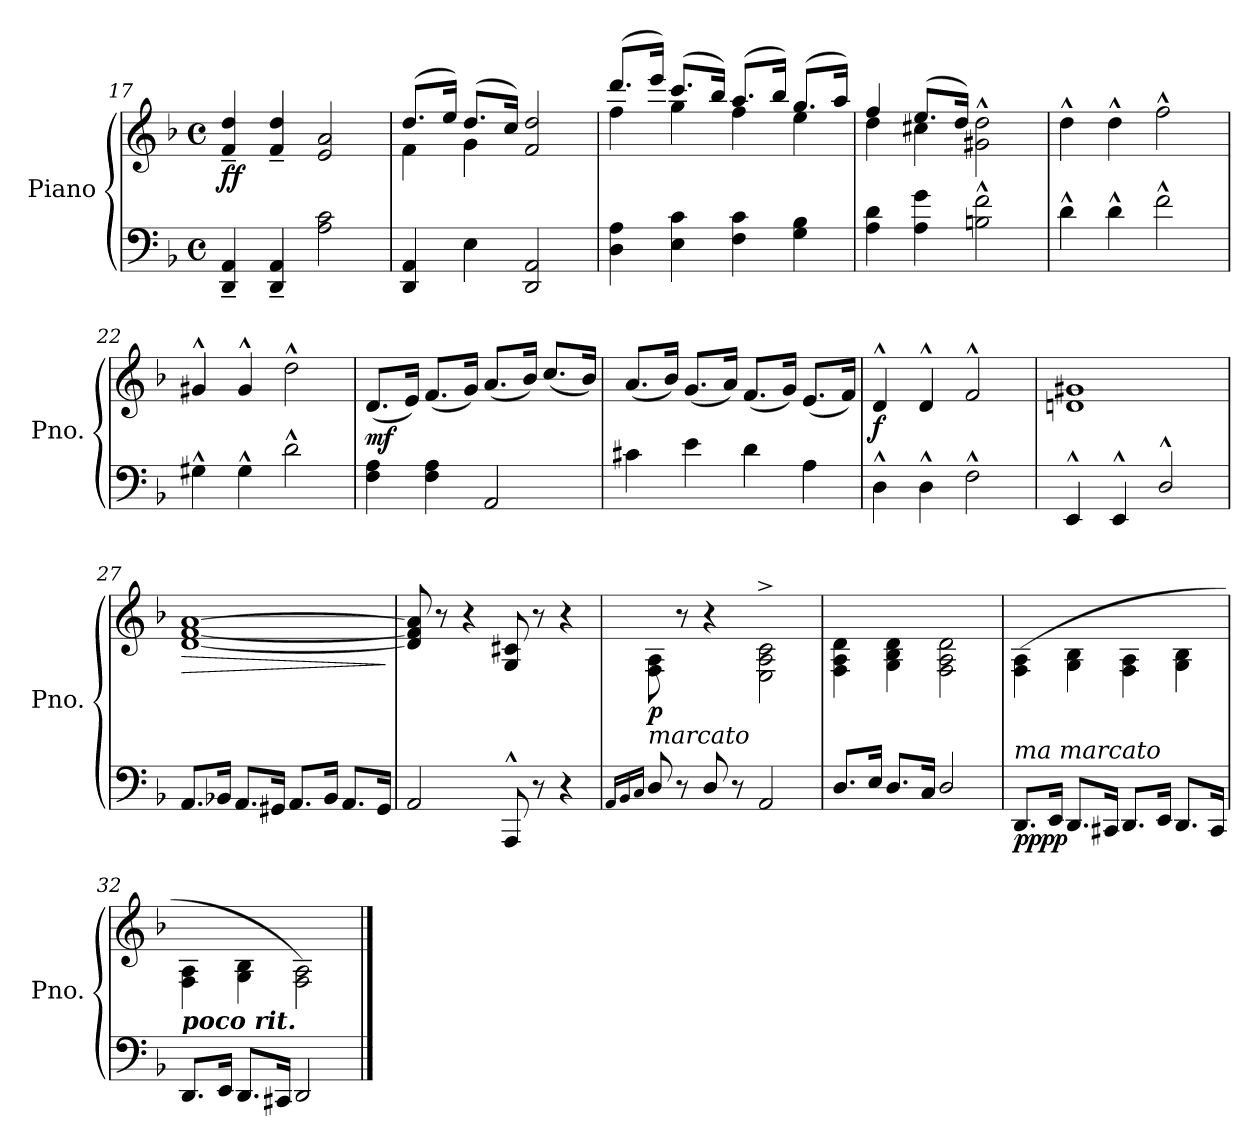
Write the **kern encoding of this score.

**kern	**kern	**dynam
*part1	*part1	*part1
*staff2	*staff1	*staff1/2
*I"Piano	*	*
*I'Pno.	*	*
*clefF4	*clefG2	*
*k[b-]	*k[b-]	*
*M4/4	*M4/4	*
*met(c)	*met(c)	*
=17	=17	=17
!	!	!LO:DY:b
4DD/~ 4AA/~	4f/~ 4dd/~	ff
4DD/~ 4AA/~	4f/~ 4dd/~	.
2A\ 2c\	2e/ 2a/	.
=18	=18	=18
*	*^	*
4DD/ 4AA/	(8.dd/L	4f\	.
.	16ee/Jk)	.	.
4E\	(8.dd/L	4g\	.
.	16cc/Jk)	.	.
2DD/ 2AA/	2f/ 2dd/	2ryy	.
=19	=19	=19	=19
4D\ 4A\	(8.ddd/L	4ff\	.
.	16eee/Jk)	.	.
4E\ 4c\	(8.ccc/L	4gg\	.
.	16bb-/Jk)	.	.
4F\ 4c\	(8.aa/L	4ff\	.
.	16bb-/Jk)	.	.
4G\ 4B-\	(8.gg/L	4ee\	.
.	16aa/Jk)	.	.
!!LO:LB:g=z	!!
=20	=20	=20	=20
4A\ 4d\	4ff/	4dd\	.
4A\ 4g\	(8.ee/L	4cc#X\	.
.	16dd/Jk)	.	.
2Bn\^^ 2f\^^	2g#X\^^ 2dd\^^	2ryy	.
*	*v	*v	*
=21	=21	=21
4d^^\	4dd^^\	.
4d^^\	4dd^^\	.
2f^^\	2ff^^\	.
=22	=22	=22
4G#X^^\	4g#X^^/	.
4G#^^\	4g#^^/	.
2d^^\	2dd^^\	.
=23	=23	=23
!	!	!LO:DY:b
4F\ 4A\	(8.d/L	mf
.	16e/Jk)	.
4F\ 4A\	(8.f/L	.
.	16g/Jk)	.
2AA/	(8.a/L	.
.	16b-/Jk)	.
.	(8.cc/L	.
.	16b-/Jk)	.
=24	=24	=24
4c#X\	(8.a/L	.
.	16b-/Jk)	.
4e\	(8.g/L	.
.	16a/Jk)	.
4d\	(8.f/L	.
.	16g/Jk)	.
4A\	(8.e/L	.
.	16f/Jk)	.
=25	=25	=25
!	!	!LO:DY:b
4D^^\	4d^^/	f
4D^^\	4d^^/	.
2F^^\	2f^^/	.
=26	=26	=26
4EE^^/	1dn 1g#X	.
4EE^^/	.	.
2D^^/	.	.
!!LO:PB:g=z
=27	=27	=27
!	!	!LO:HP:b
8.AA/L	[1d [1f [1a	>
16BB-X/Jk	.	.
8.AA/L	.	.
16GG#X/Jk	.	.
8.AA/L	.	.
16BB-/Jk	.	.
8.AA/L	.	.
16GG#/Jk	.	.
.	.	]
=28	=28	=28
2AA/	8d/] 8f/] 8a/]	.
.	8r	.
.	4r	.
8AAA^^/	8G/ 8c#X/	.
8r	8r	.
4r	4r	.
=29	=29	=29
16qAA/LL	.	.
16qBB-/	.	.
16qC/JJ	.	.
*	*clefF4	*
!LO:TX:a:i:t=marcato	!	!
!	!	!LO:DY:b
8D/	8F\ 8A\	p
8r	8r	.
8D/	4r	.
8r	.	.
2AA/	2E\^ 2A\^ 2c\^	.
=30	=30	=30
8.D/L	4F\ 4A\ 4d\	.
16E/Jk	.	.
8.D/L	4G\ 4B-\ 4d\	.
16C/Jk	.	.
2D/	2F\ 2A\ 2d\	.
!!LO:LB:g=z
=31	=31	=31
!LO:TX:a:i:t=ma marcato	!	!
!	!	!LO:DY:b=2
!	!	!LO:DY:n=1:b
8.DD/L	(4F\ 4A\	pp pp
16EE/Jk	.	.
8.DD/L	4G\ 4B-\	.
16CC#X/Jk	.	.
8.DD/L	4F\ 4A\	.
16EE/Jk	.	.
8.DD/L	4G\ 4B-\	.
16CC#/Jk	.	.
=32	=32	=32
!LO:TX:a:Bi:t=poco rit.	!	!
8.DD/L	4F\ 4A\	.
16EE/Jk	.	.
8.DD/L	4G\ 4B-\	.
16CC#X/Jk	.	.
2DD/	2F\ 2A\)	.
==	==	==
*-	*-	*-
